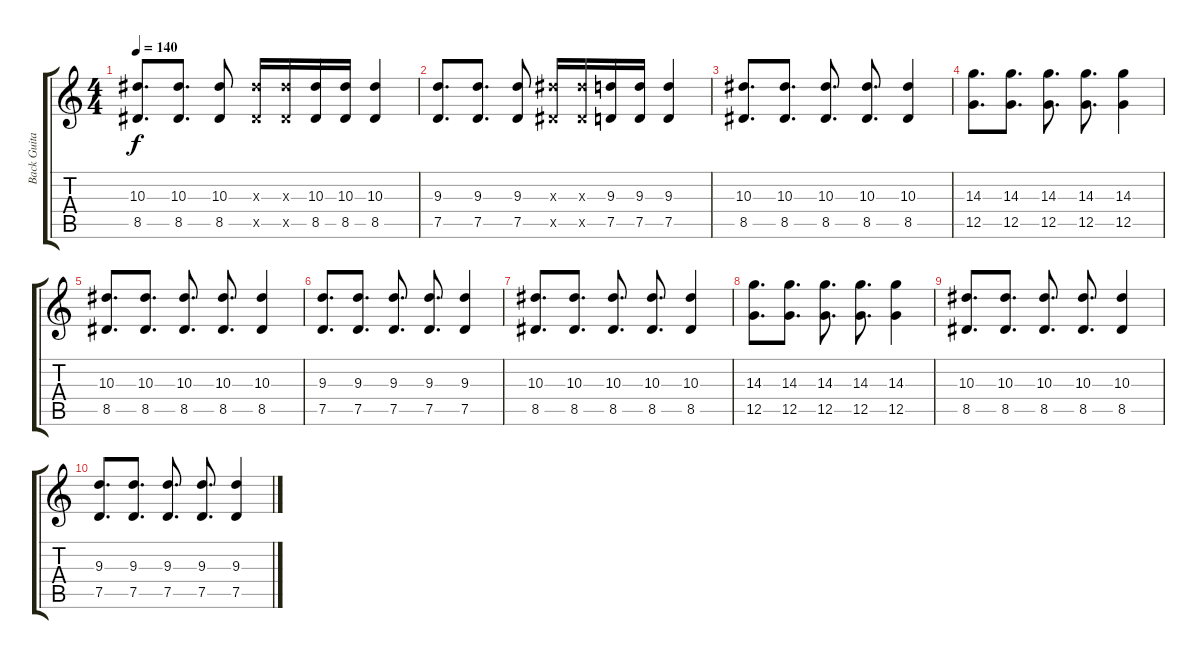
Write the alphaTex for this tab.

\track ("Back Guitar" "Back Guita") {instrument distortionguitar}
\staff {score tabs}
\tuning (D4 A3 F3 C3 G2 C2) {hide}
\ts (4 4)
\tempo 140
\clef g2
\ks c
(10.3 8.5).8{d dy f} (10.3 8.5).8{d} (10.3 8.5).8 (10.3{x} 8.5{x}).16 (10.3{x} 8.5{x}).16 (10.3 8.5).16 (10.3 8.5).16 (10.3 8.5).4 |
(9.3 7.5).8{d} (9.3 7.5).8{d} (9.3 7.5).8 (10.3{x} 8.5{x}).16 (10.3{x} 8.5{x}).16 (9.3 7.5).16 (9.3 7.5).16 (9.3 7.5).4 |
(10.3 8.5).8{d} (10.3 8.5).8{d} (10.3 8.5).8{d} (10.3 8.5).8{d} (10.3 8.5).4 |
(14.3 12.5).8{d} (14.3 12.5).8{d} (14.3 12.5).8{d} (14.3 12.5).8{d} (14.3 12.5).4 |
(10.3 8.5).8{d} (10.3 8.5).8{d} (10.3 8.5).8{d} (10.3 8.5).8{d} (10.3 8.5).4 |
(9.3 7.5).8{d} (9.3 7.5).8{d} (9.3 7.5).8{d} (9.3 7.5).8{d} (9.3 7.5).4 |
(10.3 8.5).8{d} (10.3 8.5).8{d} (10.3 8.5).8{d} (10.3 8.5).8{d} (10.3 8.5).4 |
(14.3 12.5).8{d} (14.3 12.5).8{d} (14.3 12.5).8{d} (14.3 12.5).8{d} (14.3 12.5).4 |
(10.3 8.5).8{d} (10.3 8.5).8{d} (10.3 8.5).8{d} (10.3 8.5).8{d} (10.3 8.5).4 |
(9.3 7.5).8{d} (9.3 7.5).8{d} (9.3 7.5).8{d} (9.3 7.5).8{d} (9.3 7.5).4
